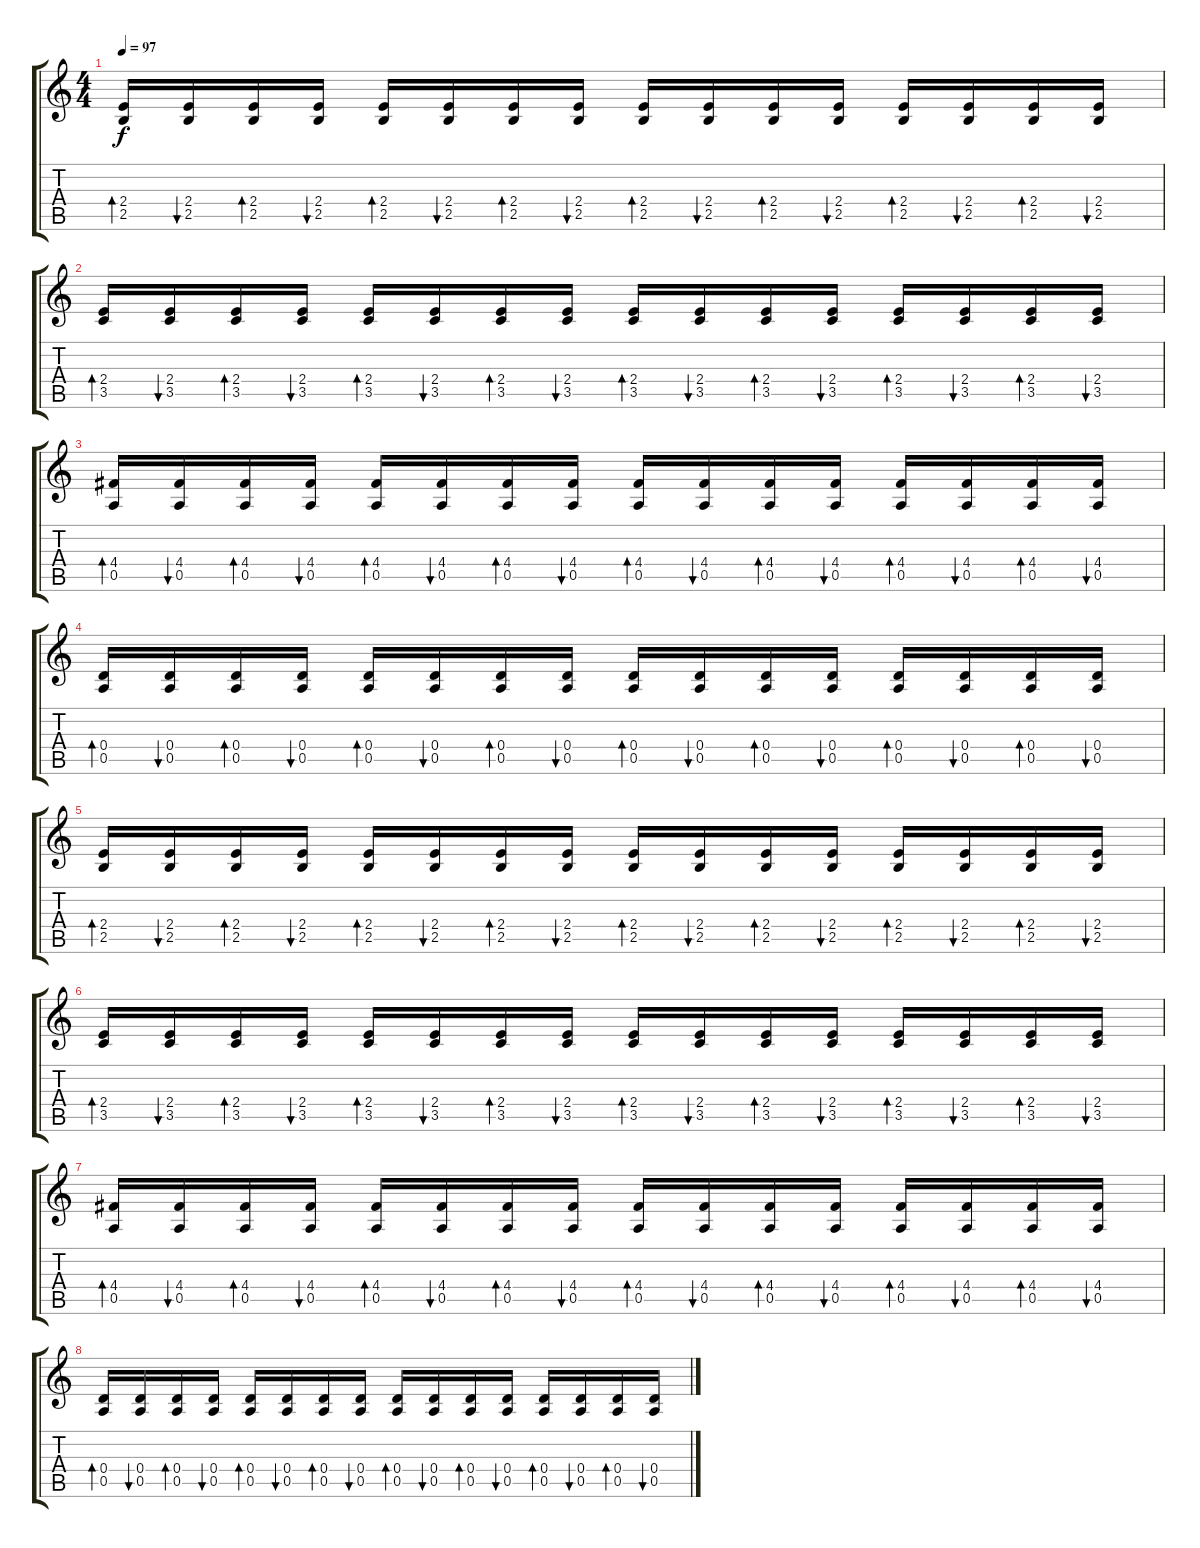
\track "" {instrument acousticguitarsteel}
\staff {score tabs}
\tuning (E4 B3 G3 D3 A2 E2) {hide}
\ts (4 4)
\tempo 97
\clef g2
\ks c
(2.4 2.5).16{bd 30 dy f} (2.4 2.5).16{bu 30} (2.4 2.5).16{bd 30} (2.4 2.5).16{bu 30} (2.4 2.5).16{bd 30} (2.4 2.5).16{bu 30} (2.4 2.5).16{bd 30} (2.4 2.5).16{bu 30} (2.4 2.5).16{bd 30} (2.4 2.5).16{bu 30} (2.4 2.5).16{bd 30} (2.4 2.5).16{bu 30} (2.4 2.5).16{bd 30} (2.4 2.5).16{bu 30} (2.4 2.5).16{bd 30} (2.4 2.5).16{bu 30} |
\section ("" "")
(2.4 3.5).16{bd 30 volume 9} (2.4 3.5).16{bu 30} (2.4 3.5).16{bd 30} (2.4 3.5).16{bu 30} (2.4 3.5).16{bd 30} (2.4 3.5).16{bu 30} (2.4 3.5).16{bd 30} (2.4 3.5).16{bu 30} (2.4 3.5).16{bd 30} (2.4 3.5).16{bu 30} (2.4 3.5).16{bd 30} (2.4 3.5).16{bu 30} (2.4 3.5).16{bd 30} (2.4 3.5).16{bu 30} (2.4 3.5).16{bd 30} (2.4 3.5).16{bu 30} |
(4.4 0.5).16{bd 30} (4.4 0.5).16{bu 30} (4.4 0.5).16{bd 30} (4.4 0.5).16{bu 30} (4.4 0.5).16{bd 30} (4.4 0.5).16{bu 30} (4.4 0.5).16{bd 30} (4.4 0.5).16{bu 30} (4.4 0.5).16{bd 30} (4.4 0.5).16{bu 30} (4.4 0.5).16{bd 30} (4.4 0.5).16{bu 30} (4.4 0.5).16{bd 30} (4.4 0.5).16{bu 30} (4.4 0.5).16{bd 30} (4.4 0.5).16{bu 30} |
(0.4 0.5).16{bd 30} (0.4 0.5).16{bu 30} (0.4 0.5).16{bd 30} (0.4 0.5).16{bu 30} (0.4 0.5).16{bd 30} (0.4 0.5).16{bu 30} (0.4 0.5).16{bd 30} (0.4 0.5).16{bu 30} (0.4 0.5).16{bd 30} (0.4 0.5).16{bu 30} (0.4 0.5).16{bd 30} (0.4 0.5).16{bu 30} (0.4 0.5).16{bd 30} (0.4 0.5).16{bu 30} (0.4 0.5).16{bd 30} (0.4 0.5).16{bu 30} |
(2.4 2.5).16{bd 30} (2.4 2.5).16{bu 30} (2.4 2.5).16{bd 30} (2.4 2.5).16{bu 30} (2.4 2.5).16{bd 30} (2.4 2.5).16{bu 30} (2.4 2.5).16{bd 30} (2.4 2.5).16{bu 30} (2.4 2.5).16{bd 30} (2.4 2.5).16{bu 30} (2.4 2.5).16{bd 30} (2.4 2.5).16{bu 30} (2.4 2.5).16{bd 30} (2.4 2.5).16{bu 30} (2.4 2.5).16{bd 30} (2.4 2.5).16{bu 30} |
\section ("" "")
(2.4 3.5).16{bd 30 volume 9} (2.4 3.5).16{bu 30} (2.4 3.5).16{bd 30} (2.4 3.5).16{bu 30} (2.4 3.5).16{bd 30} (2.4 3.5).16{bu 30} (2.4 3.5).16{bd 30} (2.4 3.5).16{bu 30} (2.4 3.5).16{bd 30} (2.4 3.5).16{bu 30} (2.4 3.5).16{bd 30} (2.4 3.5).16{bu 30} (2.4 3.5).16{bd 30} (2.4 3.5).16{bu 30} (2.4 3.5).16{bd 30} (2.4 3.5).16{bu 30} |
(4.4 0.5).16{bd 30} (4.4 0.5).16{bu 30} (4.4 0.5).16{bd 30} (4.4 0.5).16{bu 30} (4.4 0.5).16{bd 30} (4.4 0.5).16{bu 30} (4.4 0.5).16{bd 30} (4.4 0.5).16{bu 30} (4.4 0.5).16{bd 30} (4.4 0.5).16{bu 30} (4.4 0.5).16{bd 30} (4.4 0.5).16{bu 30} (4.4 0.5).16{bd 30} (4.4 0.5).16{bu 30} (4.4 0.5).16{bd 30} (4.4 0.5).16{bu 30} |
(0.4 0.5).16{bd 30} (0.4 0.5).16{bu 30} (0.4 0.5).16{bd 30} (0.4 0.5).16{bu 30} (0.4 0.5).16{bd 30} (0.4 0.5).16{bu 30} (0.4 0.5).16{bd 30} (0.4 0.5).16{bu 30} (0.4 0.5).16{bd 30} (0.4 0.5).16{bu 30} (0.4 0.5).16{bd 30} (0.4 0.5).16{bu 30} (0.4 0.5).16{bd 30} (0.4 0.5).16{bu 30} (0.4 0.5).16{bd 30} (0.4 0.5).16{bu 30}
